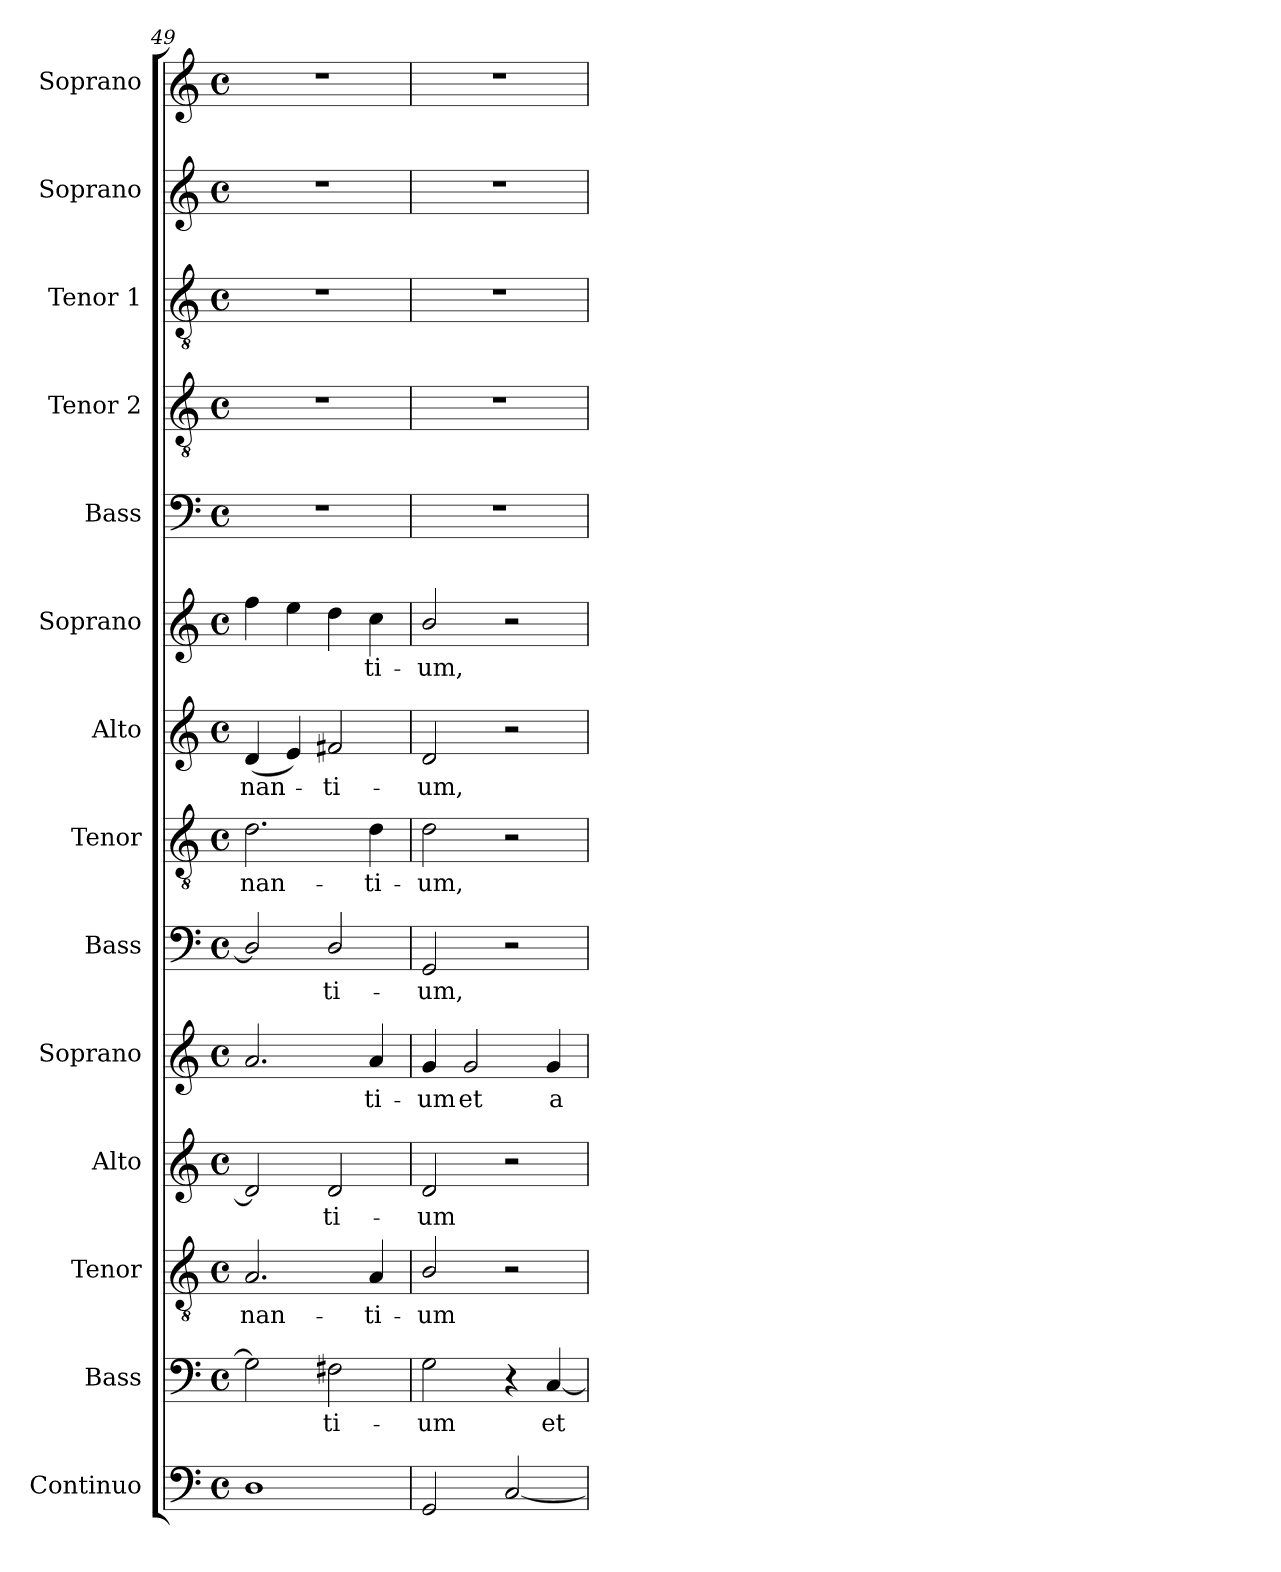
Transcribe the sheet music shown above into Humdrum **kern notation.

**kern	**kern	**text	**kern	**text	**kern	**text	**kern	**text	**kern	**text	**kern	**text	**kern	**text	**kern	**text	**kern	**kern	**kern	**kern	**kern
*part14	*part13	*part13	*part12	*part12	*part11	*part11	*part10	*part10	*part9	*part9	*part8	*part8	*part7	*part7	*part6	*part6	*part5	*part4	*part3	*part2	*part1
*staff14	*staff13	*staff13	*staff12	*staff12	*staff11	*staff11	*staff10	*staff10	*staff9	*staff9	*staff8	*staff8	*staff7	*staff7	*staff6	*staff6	*staff5	*staff4	*staff3	*staff2	*staff1
*I"Continuo	*I"Bass	*	*I"Tenor	*	*I"Alto	*	*I"Soprano	*	*I"Bass	*	*I"Tenor	*	*I"Alto	*	*I"Soprano	*	*I"Bass	*I"Tenor 2	*I"Tenor 1	*I"Soprano	*I"Soprano
*I'Cont.	*I'B.	*	*I'T.	*	*I'A.	*	*I'S.	*	*I'B.	*	*I'T.	*	*I'A.	*	*I'S.	*	*I'B.	*I'T2.	*I'T1.	*I'S.	*I'S.
*clefF4	*clefF4	*	*clefGv2	*	*clefG2	*	*clefG2	*	*clefF4	*	*clefGv2	*	*clefG2	*	*clefG2	*	*clefF4	*clefGv2	*clefGv2	*clefG2	*clefG2
*	*	*	*ITrd7c12	*	*	*	*	*	*	*	*ITrd7c12	*	*	*	*	*	*	*ITrd7c12	*ITrd7c12	*	*
*k[]	*k[]	*	*k[]	*	*k[]	*	*k[]	*	*k[]	*	*k[]	*	*k[]	*	*k[]	*	*k[]	*k[]	*k[]	*k[]	*k[]
*C:	*C:	*	*C:	*	*C:	*	*C:	*	*C:	*	*C:	*	*C:	*	*C:	*	*C:	*C:	*C:	*C:	*C:
*M4/4	*M4/4	*	*M4/4	*	*M4/4	*	*M4/4	*	*M4/4	*	*M4/4	*	*M4/4	*	*M4/4	*	*M4/4	*M4/4	*M4/4	*M4/4	*M4/4
*met(c)	*met(c)	*	*met(c)	*	*met(c)	*	*met(c)	*	*met(c)	*	*met(c)	*	*met(c)	*	*met(c)	*	*met(c)	*met(c)	*met(c)	*met(c)	*met(c)
=49	=49	=49	=49	=49	=49	=49	=49	=49	=49	=49	=49	=49	=49	=49	=49	=49	=49	=49	=49	=49	=49
!	!	!	!	!LO:LY:b:color=#000000	!	!	!	!	!	!	!	!	!	!	!	!	!	!	!	!	!
!	!	!	!	!	!	!	!	!	!	!	!	!LO:LY:b:color=#000000	!	!	!	!	!	!	!	!	!
!	!	!	!	!	!	!	!	!	!	!	!	!	!	!LO:LY:b:color=#000000	!	!	!	!	!	!	!
1Di	2Gi\]	.	2.AAi/	-nan-	2di/]	.	2.ai/	.	2Di/]	.	2.Di\	-nan-	(4di/	-nan-	4ffi\	.	1r	1r	1r	1r	1r
.	.	.	.	.	.	.	.	.	.	.	.	.	4ei/)	.	4eei\	.	.	.	.	.	.
!	!	!LO:LY:b:color=#000000	!	!	!	!	!	!	!	!	!	!	!	!	!	!	!	!	!	!	!
!	!	!	!	!	!	!LO:LY:b:color=#000000	!	!	!	!	!	!	!	!	!	!	!	!	!	!	!
!	!	!	!	!	!	!	!	!	!	!LO:LY:b:color=#000000	!	!	!	!	!	!	!	!	!	!	!
!	!	!	!	!	!	!	!	!	!	!	!	!	!	!LO:LY:b:color=#000000	!	!	!	!	!	!	!
.	2F#Xi\	-ti-	.	.	2di/	-ti-	.	.	2Di/	-ti-	.	.	2f#Xi/	-ti-	4ddi\	.	.	.	.	.	.
!	!	!	!	!LO:LY:b:color=#000000	!	!	!	!	!	!	!	!	!	!	!	!	!	!	!	!	!
!	!	!	!	!	!	!	!	!LO:LY:b:color=#000000	!	!	!	!	!	!	!	!	!	!	!	!	!
!	!	!	!	!	!	!	!	!	!	!	!	!LO:LY:b:color=#000000	!	!	!	!	!	!	!	!	!
!	!	!	!	!	!	!	!	!	!	!	!	!	!	!	!	!LO:LY:b:color=#000000	!	!	!	!	!
.	.	.	4AAi/	-ti-	.	.	4ai/	-ti-	.	.	4Di\	-ti-	.	.	4cci\	-ti-	.	.	.	.	.
=50	=50	=50	=50	=50	=50	=50	=50	=50	=50	=50	=50	=50	=50	=50	=50	=50	=50	=50	=50	=50	=50
!	!	!LO:LY:b:color=#000000	!	!	!	!	!	!	!	!	!	!	!	!	!	!	!	!	!	!	!
!	!	!	!	!LO:LY:b:color=#000000	!	!	!	!	!	!	!	!	!	!	!	!	!	!	!	!	!
!	!	!	!	!	!	!LO:LY:b:color=#000000	!	!	!	!	!	!	!	!	!	!	!	!	!	!	!
!	!	!	!	!	!	!	!	!LO:LY:b:color=#000000	!	!	!	!	!	!	!	!	!	!	!	!	!
!	!	!	!	!	!	!	!	!	!	!LO:LY:b:color=#000000	!	!	!	!	!	!	!	!	!	!	!
!	!	!	!	!	!	!	!	!	!	!	!	!LO:LY:b:color=#000000	!	!	!	!	!	!	!	!	!
!	!	!	!	!	!	!	!	!	!	!	!	!	!	!LO:LY:b:color=#000000	!	!	!	!	!	!	!
!	!	!	!	!	!	!	!	!	!	!	!	!	!	!	!	!LO:LY:b:color=#000000	!	!	!	!	!
2GGi/	2Gi\	-um	2BBi/	-um	2di/	-um	4gi/	-um	2GGi/	-um,	2Di\	-um,	2di/	-um,	2bi/	-um,	1r	1r	1r	1r	1r
!	!	!	!	!	!	!	!	!LO:LY:b:color=#000000	!	!	!	!	!	!	!	!	!	!	!	!	!
.	.	.	.	.	.	.	2gi/	et	.	.	.	.	.	.	.	.	.	.	.	.	.
[2Ci/	4r	.	2r	.	2r	.	.	.	2r	.	2r	.	2r	.	2r	.	.	.	.	.	.
!	!	!LO:LY:b:color=#000000	!	!	!	!	!	!	!	!	!	!	!	!	!	!	!	!	!	!	!
!	!	!	!	!	!	!	!	!LO:LY:b:color=#000000	!	!	!	!	!	!	!	!	!	!	!	!	!
.	[4Ci/	et	.	.	.	.	4gi/	a	.	.	.	.	.	.	.	.	.	.	.	.	.
=	=	=	=	=	=	=	=	=	=	=	=	=	=	=	=	=	=	=	=	=	=
*-	*-	*-	*-	*-	*-	*-	*-	*-	*-	*-	*-	*-	*-	*-	*-	*-	*-	*-	*-	*-	*-
